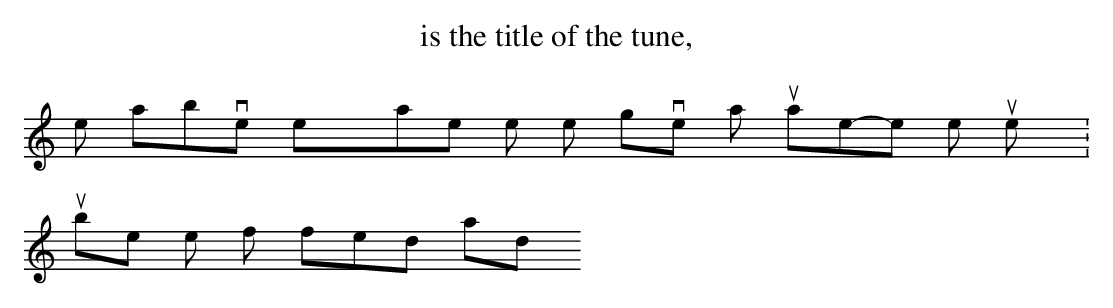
X:1
T: is the title of the tune,
M: is the time signature,
L: is the
unit note length and
K: is the key signature.
Q: is the tempo field. In
the above example the tempo is given as 120 quarter-notes per minute. X:
must be the first field and
K: must be the last field in the header.
